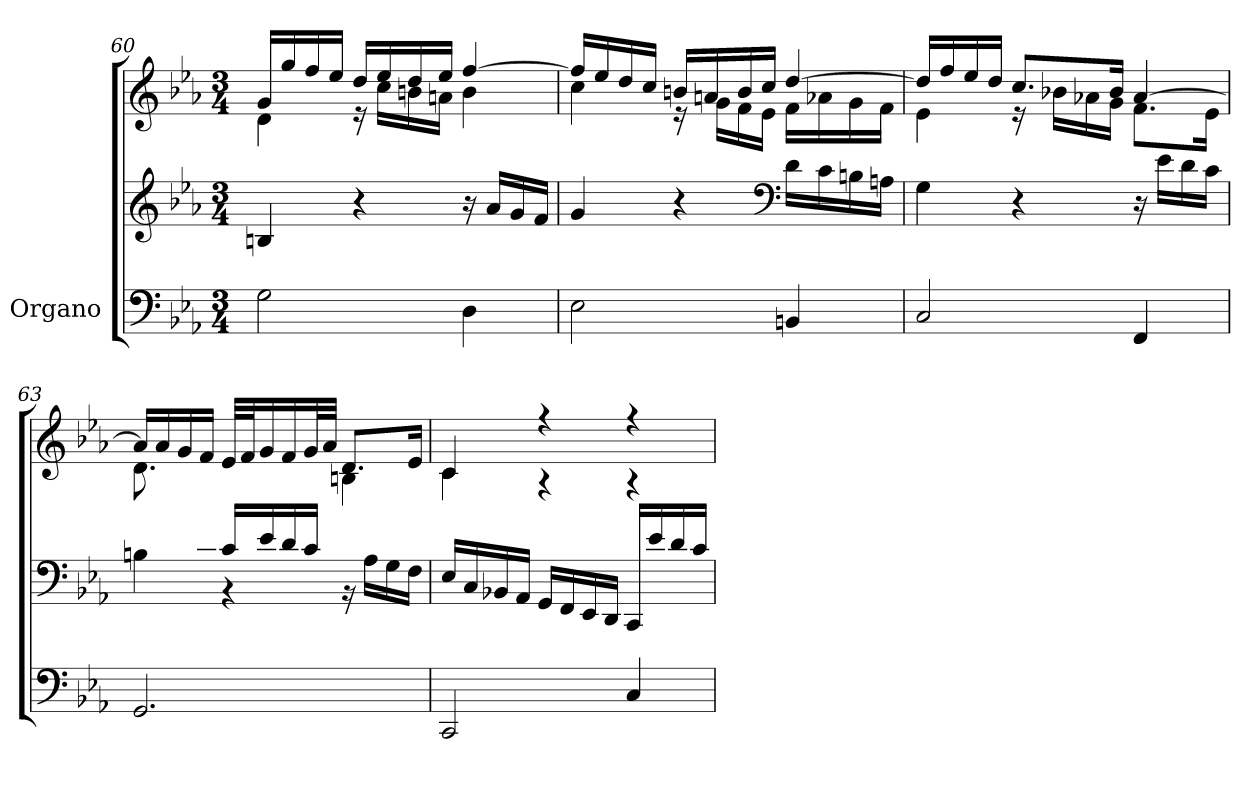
**kern	**kern	**kern
*part1	*part1	*part1
*staff3	*staff2	*staff1
*I"Organo	*	*
*clefF4	*clefG2	*clefG2
*k[b-e-a-]	*k[b-e-a-]	*k[b-e-a-]
*M3/4	*M3/4	*M3/4
=60	=60	=60
*^	*	*^
2G\	2.ryy	4Bn/	16g/LL	4d\
.	.	.	16gg/	.
.	.	.	16ff/	.
.	.	.	16ee-/JJ	.
.	.	4r	16dd/LL	16r
.	.	.	16ee-/	16cc\LL
.	.	.	16dd/	16bn\
.	.	.	16ee-/JJ	16an\JJ
4D\	.	16r	[4ff/	4b\
.	.	16a-/LL	.	.
.	.	16g/	.	.
.	.	16f/JJ	.	.
=61	=61	=61	=61	=61
2E-\	2.ryy	4g/	16ff/LL]	4cc\
.	.	.	16ee-/	.
.	.	.	16dd/	.
.	.	.	16cc/JJ	.
.	.	4r	16bn/LL	16r
.	.	.	16an/	16g\LL
.	.	.	16b/	16f\
.	.	.	16cc/JJ	16e-\JJ
*	*	*clefF4	*	*
4BBn/	.	16d\LL	[4dd/	16f\LL
.	.	16c\	.	16a-X\
.	.	16Bn\	.	16g\
.	.	16An\JJ	.	16f\JJ
=62	=62	=62	=62	=62
2C/	2.ryy	4G\	16dd/LL]	4e-\
.	.	.	16ff/	.
.	.	.	16ee-/	.
.	.	.	16dd/JJ	.
.	.	4r	8.cc/L	16r
.	.	.	.	16b-X\LL
.	.	.	.	16a-X\
.	.	.	16b-/Jk	16g\JJ
4FF/	.	16r	[4a-/	8.f\L
.	.	16e-\LL	.	.
.	.	16d\	.	.
.	.	16c\JJ	.	16e-\Jk
=63	=63	=63	=63	=63
*	*	*^	*	*
2.GG/	2.ryy	8.ryy	4Bn\	16a-/LL]	8.d\L
.	.	.	.	16a-/	.
.	.	.	.	16g/	.
.	.	16d/Jk	.	16f/JJ	16ryy
*	*	*	*	*v	*v
.	.	16c/LL	4rBB	32e-/LLL
.	.	.	.	32f/J
.	.	16e-/	.	16g/
.	.	16d/	.	16f/
.	.	16c/JJ	.	32g/L
.	.	.	.	32a-/JJJ
*	*	*	*	*^
.	.	4ryy	16rBB	8.d/L	4Bn\
.	.	.	16A-\LL	.	.
.	.	.	16G\	.	.
.	.	.	16F\JJ	16e-/Jk	.
*	*	*v	*v	*	*
=64	=64	=64	=64	=64
2CC/	2.ryy	16E-/LL	4c/	4c\
.	.	16C/	.	.
.	.	16BB-X/	.	.
.	.	16AA-/JJ	.	.
.	.	16GG/LL	4r	4r
.	.	16FF/	.	.
.	.	16EE-/	.	.
.	.	16DD/JJ	.	.
4C/	.	16CC/LL	4r	4r
.	.	16e-/	.	.
.	.	16d/	.	.
.	.	16c/JJ	.	.
*v	*v	*	*v	*v
=	=	=
*-	*-	*-
